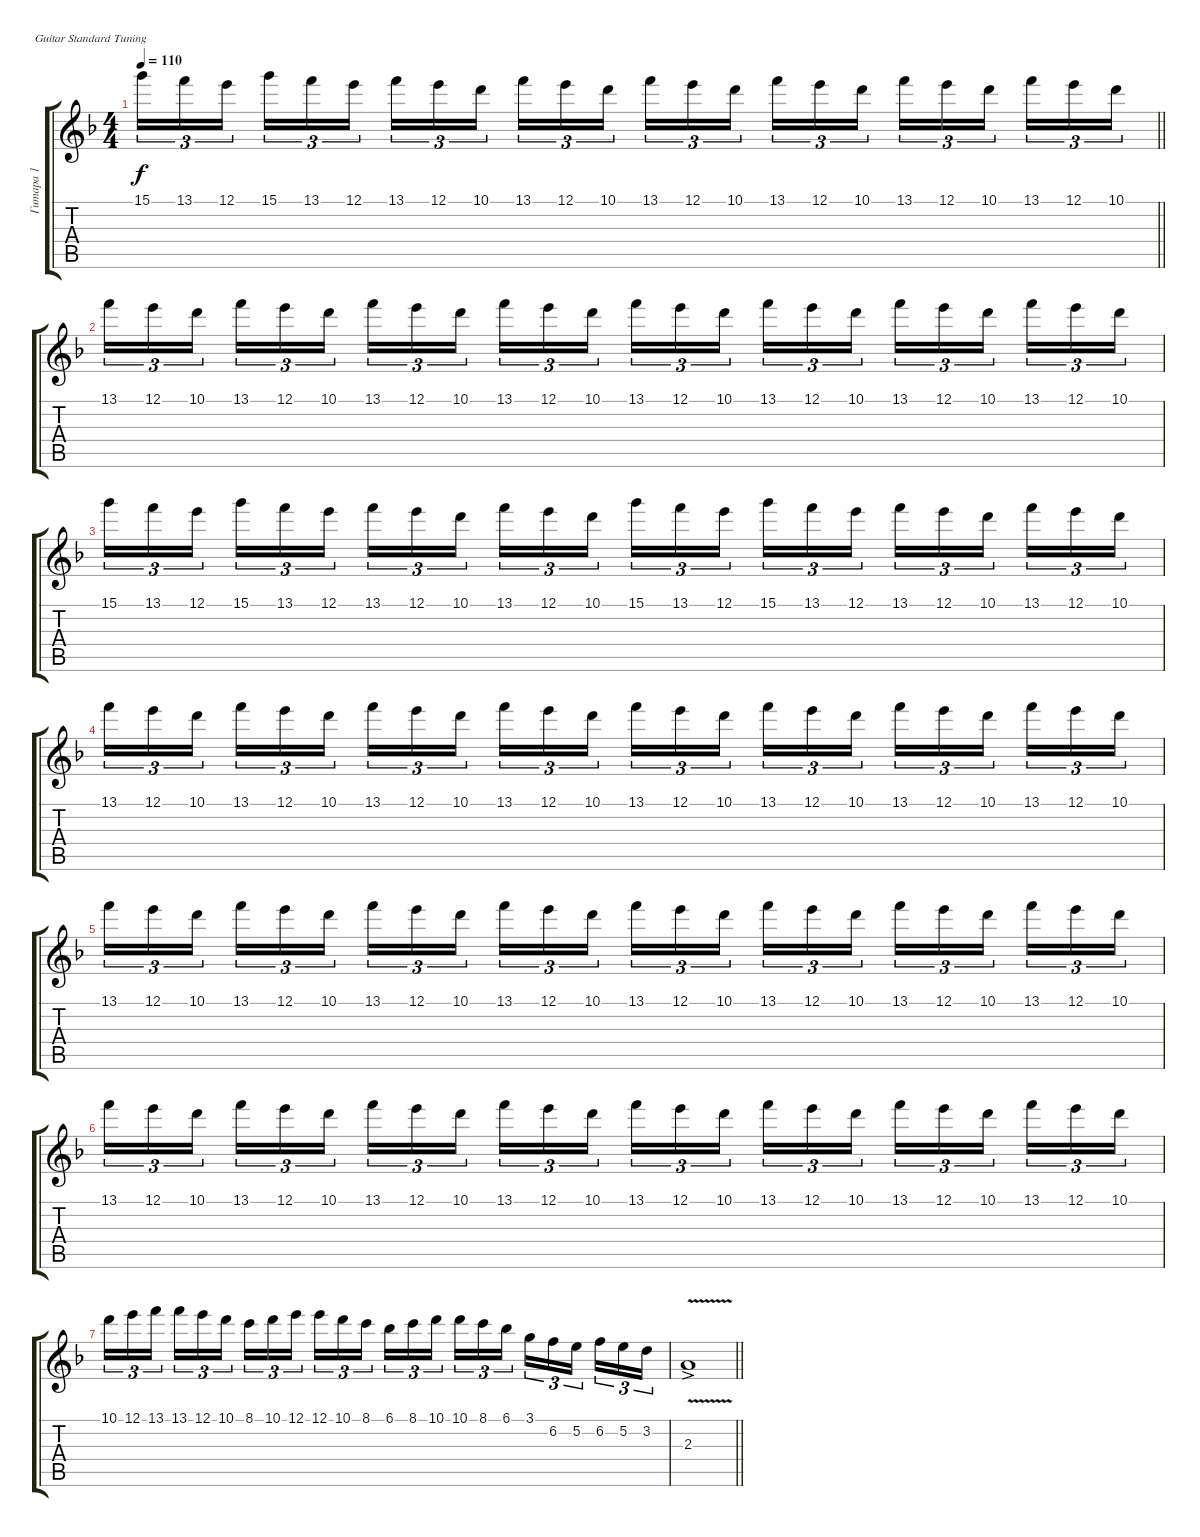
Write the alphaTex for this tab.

\bracketExtendMode groupsimilarinstruments
\multiTrackTrackNamePolicy hidden
\firstSystemTrackNameMode fullname
\otherSystemsTrackNameMode fullname
\otherSystemsTrackNameOrientation horizontal
\defaultBarNumberDisplay FirstOfSystem
\track ("Гитара 1" "N-Gt") {instrument acousticguitarnylon}
\staff {score tabs}
\tuning (E4 B3 G3 D3 A2 E2)
\ts (4 4)
\tempo 110
\clef g2
\barLineRight lightlight
\ks dminor
15.1.16{tu (3 2) dy f} 13.1.16{tu (3 2)} 12.1.16{tu (3 2)} 15.1.16{tu (3 2)} 13.1.16{tu (3 2)} 12.1.16{tu (3 2)} 13.1.16{tu (3 2)} 12.1.16{tu (3 2)} 10.1.16{tu (3 2)} 13.1.16{tu (3 2)} 12.1.16{tu (3 2)} 10.1.16{tu (3 2)} 13.1.16{tu (3 2)} 12.1.16{tu (3 2)} 10.1.16{tu (3 2)} 13.1.16{tu (3 2)} 12.1.16{tu (3 2)} 10.1.16{tu (3 2)} 13.1.16{tu (3 2)} 12.1.16{tu (3 2)} 10.1.16{tu (3 2)} 13.1.16{tu (3 2)} 12.1.16{tu (3 2)} 10.1.16{tu (3 2)} |
13.1.16{tu (3 2)} 12.1.16{tu (3 2)} 10.1.16{tu (3 2)} 13.1.16{tu (3 2)} 12.1.16{tu (3 2)} 10.1.16{tu (3 2)} 13.1.16{tu (3 2)} 12.1.16{tu (3 2)} 10.1.16{tu (3 2)} 13.1.16{tu (3 2)} 12.1.16{tu (3 2)} 10.1.16{tu (3 2)} 13.1.16{tu (3 2)} 12.1.16{tu (3 2)} 10.1.16{tu (3 2)} 13.1.16{tu (3 2)} 12.1.16{tu (3 2)} 10.1.16{tu (3 2)} 13.1.16{tu (3 2)} 12.1.16{tu (3 2)} 10.1.16{tu (3 2)} 13.1.16{tu (3 2)} 12.1.16{tu (3 2)} 10.1.16{tu (3 2)} |
15.1.16{tu (3 2)} 13.1.16{tu (3 2)} 12.1.16{tu (3 2)} 15.1.16{tu (3 2)} 13.1.16{tu (3 2)} 12.1.16{tu (3 2)} 13.1.16{tu (3 2)} 12.1.16{tu (3 2)} 10.1.16{tu (3 2)} 13.1.16{tu (3 2)} 12.1.16{tu (3 2)} 10.1.16{tu (3 2)} 15.1.16{tu (3 2)} 13.1.16{tu (3 2)} 12.1.16{tu (3 2)} 15.1.16{tu (3 2)} 13.1.16{tu (3 2)} 12.1.16{tu (3 2)} 13.1.16{tu (3 2)} 12.1.16{tu (3 2)} 10.1.16{tu (3 2)} 13.1.16{tu (3 2)} 12.1.16{tu (3 2)} 10.1.16{tu (3 2)} |
13.1.16{tu (3 2)} 12.1.16{tu (3 2)} 10.1.16{tu (3 2)} 13.1.16{tu (3 2)} 12.1.16{tu (3 2)} 10.1.16{tu (3 2)} 13.1.16{tu (3 2)} 12.1.16{tu (3 2)} 10.1.16{tu (3 2)} 13.1.16{tu (3 2)} 12.1.16{tu (3 2)} 10.1.16{tu (3 2)} 13.1.16{tu (3 2)} 12.1.16{tu (3 2)} 10.1.16{tu (3 2)} 13.1.16{tu (3 2)} 12.1.16{tu (3 2)} 10.1.16{tu (3 2)} 13.1.16{tu (3 2)} 12.1.16{tu (3 2)} 10.1.16{tu (3 2)} 13.1.16{tu (3 2)} 12.1.16{tu (3 2)} 10.1.16{tu (3 2)} |
13.1.16{tu (3 2)} 12.1.16{tu (3 2)} 10.1.16{tu (3 2)} 13.1.16{tu (3 2)} 12.1.16{tu (3 2)} 10.1.16{tu (3 2)} 13.1.16{tu (3 2)} 12.1.16{tu (3 2)} 10.1.16{tu (3 2)} 13.1.16{tu (3 2)} 12.1.16{tu (3 2)} 10.1.16{tu (3 2)} 13.1.16{tu (3 2)} 12.1.16{tu (3 2)} 10.1.16{tu (3 2)} 13.1.16{tu (3 2)} 12.1.16{tu (3 2)} 10.1.16{tu (3 2)} 13.1.16{tu (3 2)} 12.1.16{tu (3 2)} 10.1.16{tu (3 2)} 13.1.16{tu (3 2)} 12.1.16{tu (3 2)} 10.1.16{tu (3 2)} |
13.1.16{tu (3 2)} 12.1.16{tu (3 2)} 10.1.16{tu (3 2)} 13.1.16{tu (3 2)} 12.1.16{tu (3 2)} 10.1.16{tu (3 2)} 13.1.16{tu (3 2)} 12.1.16{tu (3 2)} 10.1.16{tu (3 2)} 13.1.16{tu (3 2)} 12.1.16{tu (3 2)} 10.1.16{tu (3 2)} 13.1.16{tu (3 2)} 12.1.16{tu (3 2)} 10.1.16{tu (3 2)} 13.1.16{tu (3 2)} 12.1.16{tu (3 2)} 10.1.16{tu (3 2)} 13.1.16{tu (3 2)} 12.1.16{tu (3 2)} 10.1.16{tu (3 2)} 13.1.16{tu (3 2)} 12.1.16{tu (3 2)} 10.1.16{tu (3 2)} |
10.1.16{tu (3 2)} 12.1.16{tu (3 2)} 13.1.16{tu (3 2)} 13.1.16{tu (3 2)} 12.1.16{tu (3 2)} 10.1.16{tu (3 2)} 8.1.16{tu (3 2)} 10.1.16{tu (3 2)} 12.1.16{tu (3 2)} 12.1.16{tu (3 2)} 10.1.16{tu (3 2)} 8.1.16{tu (3 2)} 6.1.16{tu (3 2)} 8.1.16{tu (3 2)} 10.1.16{tu (3 2)} 10.1.16{tu (3 2)} 8.1.16{tu (3 2)} 6.1.16{tu (3 2)} 3.1.16{tu (3 2)} 6.2.16{tu (3 2)} 5.2.16{tu (3 2)} 6.2.16{tu (3 2)} 5.2.16{tu (3 2)} 3.2.16{tu (3 2)} |
\barLineRight lightlight
2.3{v ac}.1
